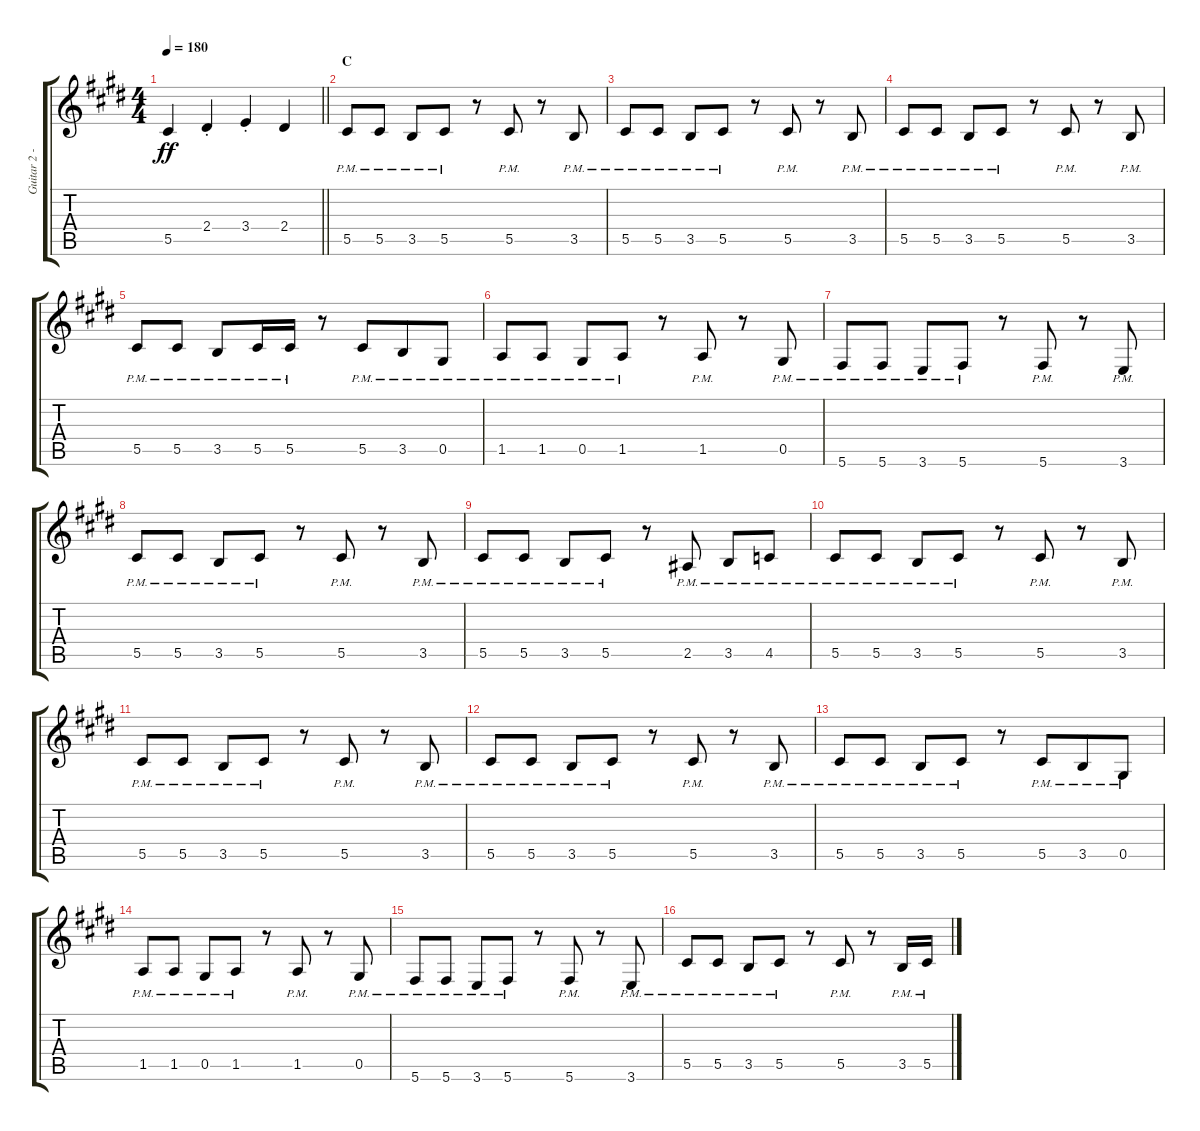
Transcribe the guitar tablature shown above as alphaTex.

\track ("Guitar 2 - Reno" "Guitar 2 -") {instrument distortionguitar}
\staff {score tabs}
\tuning (Eb4 Bb3 Gb3 Db3 Ab2 Db2) {hide}
\ts (4 4)
\tempo 180
\clef g2
\barLineRight lightlight
\ks e
5.5{t}.4{dy ff} 2.4{st}.4 3.4{st}.4 2.4.4 |
\section ("" "C")
5.5{pm}.8 5.5{pm}.8 3.5{pm}.8 5.5{pm}.8 r.8 5.5{pm}.8 r.8 3.5{pm}.8 |
5.5{pm}.8 5.5{pm}.8 3.5{pm}.8 5.5{pm}.8 r.8 5.5{pm}.8 r.8 3.5{pm}.8 |
5.5{pm}.8 5.5{pm}.8 3.5{pm}.8 5.5{pm}.8 r.8 5.5{pm}.8 r.8 3.5{pm}.8 |
5.5{pm}.8 5.5{pm}.8 3.5{pm}.8 5.5{pm}.16 5.5{pm}.16 r.8 5.5{pm}.8{beam merge} 3.5{pm}.8 0.5{pm}.8 |
1.5{pm}.8 1.5{pm}.8 0.5{pm}.8 1.5{pm}.8 r.8 1.5{pm}.8 r.8 0.5{pm}.8 |
5.6{pm}.8 5.6{pm}.8 3.6{pm}.8 5.6{pm}.8 r.8 5.6{pm}.8 r.8 3.6{pm}.8 |
5.5{pm}.8 5.5{pm}.8 3.5{pm}.8 5.5{pm}.8 r.8 5.5{pm}.8 r.8 3.5{pm}.8 |
5.5{pm}.8 5.5{pm}.8 3.5{pm}.8 5.5{pm}.8 r.8 2.5{pm}.8 3.5{pm}.8 4.5{pm}.8 |
5.5{pm}.8 5.5{pm}.8 3.5{pm}.8 5.5{pm}.8 r.8 5.5{pm}.8 r.8 3.5{pm}.8 |
5.5{pm}.8 5.5{pm}.8 3.5{pm}.8 5.5{pm}.8 r.8 5.5{pm}.8 r.8 3.5{pm}.8 |
5.5{pm}.8 5.5{pm}.8 3.5{pm}.8 5.5{pm}.8 r.8 5.5{pm}.8 r.8 3.5{pm}.8 |
5.5{pm}.8 5.5{pm}.8 3.5{pm}.8 5.5{pm}.8 r.8 5.5{pm}.8{beam merge} 3.5{pm}.8 0.5{pm}.8 |
1.5{pm}.8 1.5{pm}.8 0.5{pm}.8 1.5{pm}.8 r.8 1.5{pm}.8 r.8 0.5{pm}.8 |
5.6{pm}.8 5.6{pm}.8 3.6{pm}.8 5.6{pm}.8 r.8 5.6{pm}.8 r.8 3.6{pm}.8 |
5.5{pm}.8 5.5{pm}.8 3.5{pm}.8 5.5{pm}.8 r.8 5.5{pm}.8 r.8 3.5{pm}.16 5.5{pm}.16
